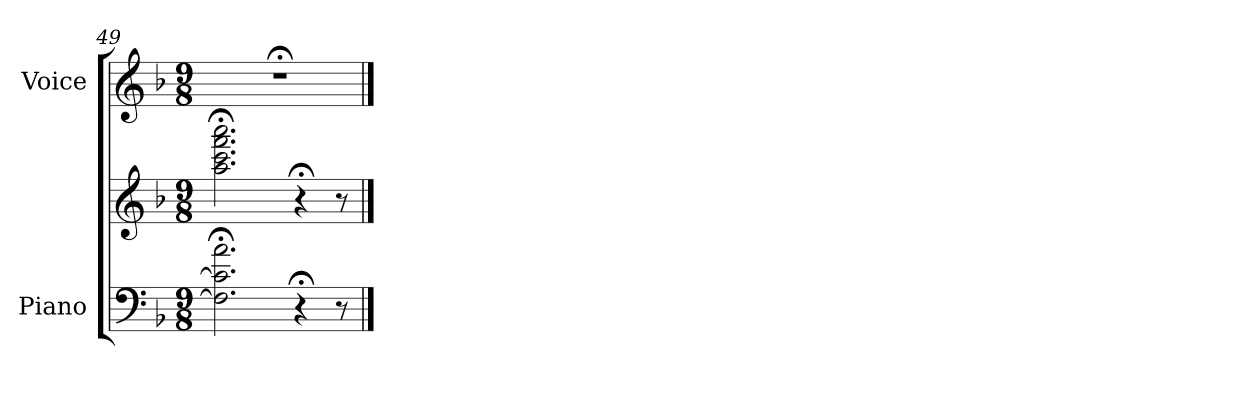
**kern	**kern	**kern
*part2	*part2	*part1
*staff3	*staff2	*staff1
*I"Piano	*	*I"Voice
*I'Pno	*	*
*clefF4	*clefG2	*clefG2
*k[b-]	*k[b-]	*k[b-]
*M9/8	*M9/8	*M9/8
=49	=49	=49
2.F\]; 2.c\]; 2.a\;	2.aa\;< 2.ccc\;< 2.fff\;< 2.aaa\;<	8%9r;<
4r;<	4r;<	.
8r	8r	.
==	==	==
*-	*-	*-
